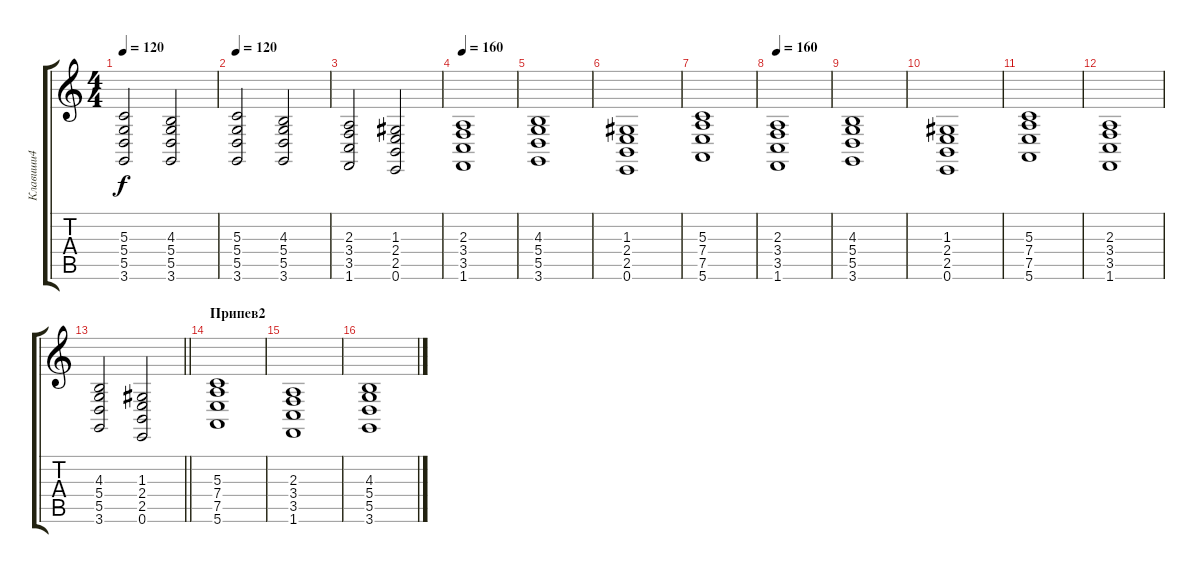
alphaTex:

\track ("Клавиши4" "Клавиши4") {instrument synthstrings1}
\staff {score tabs}
\tuning (E4 B3 G3 D3 A2 E2) {hide}
\ts (4 4)
\tempo 120
\clef g2
\ks c
(5.3 5.4 5.5 3.6).2{dy f} (4.3 5.4 5.5 3.6).2 |
\tempo 120
(5.3 5.4 5.5 3.6).2 (4.3 5.4 5.5 3.6).2 |
(2.3 3.4 3.5 1.6).2 (1.3 2.4 2.5 0.6).2 |
\tempo 160
(2.3 3.4 3.5 1.6).1 |
(4.3 5.4 5.5 3.6).1 |
(1.3 2.4 2.5 0.6).1 |
(5.3 7.4 7.5 5.6).1 |
\tempo 160
(2.3 3.4 3.5 1.6).1 |
(4.3 5.4 5.5 3.6).1 |
(1.3 2.4 2.5 0.6).1 |
(5.3 7.4 7.5 5.6).1 |
(2.3 3.4 3.5 1.6).1 |
\barLineRight lightlight
(4.3 5.4 5.5 3.6).2 (1.3 2.4 2.5 0.6).2 |
\section ("" "Припев2")
(5.3 7.4 7.5 5.6).1 |
(2.3 3.4 3.5 1.6).1 |
(4.3 5.4 5.5 3.6).1
